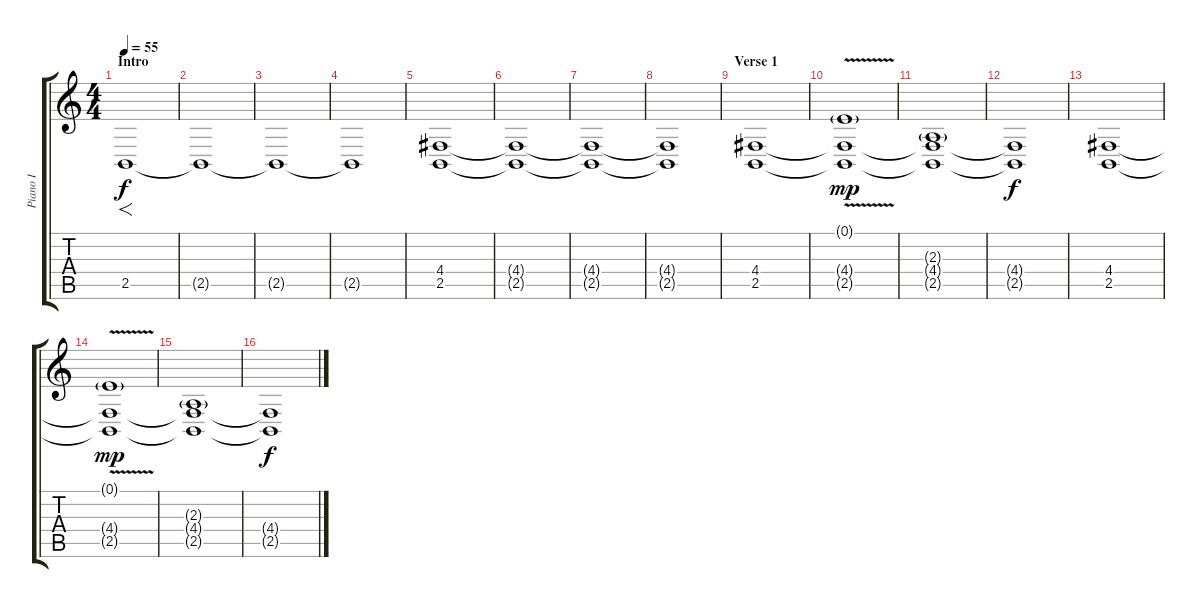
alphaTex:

\track ("Piano I" "Piano I") {instrument reedorgan}
\staff {score tabs}
\tuning (E4 B3 G3 D3 A2 E2) {hide}
\ts (4 4)
\section ("" "Intro")
\tempo 55
\clef g2
\ks c
2.5.1{f dy f instrument reedorgan} |
2.5{t}.1 |
2.5{t}.1 |
2.5{t}.1 |
(4.4 2.5).1 |
(4.4{t} 2.5{t}).1 |
(4.4{t} 2.5{t}).1 |
(4.4{t} 2.5{t}).1 |
\section ("" "Verse 1")
(4.4 2.5).1 |
(0.1{v g} 4.4{t} 2.5{t}).1{dy mp} |
(2.3{g} 4.4{t} 2.5{t}).1 |
(4.4{t} 2.5{t}).1{dy f} |
(4.4 2.5).1 |
(0.1{v g} 4.4{t} 2.5{t}).1{dy mp} |
(2.3{g} 4.4{t} 2.5{t}).1 |
(4.4{t} 2.5{t}).1{dy f}
